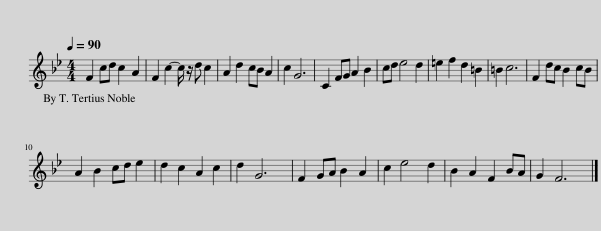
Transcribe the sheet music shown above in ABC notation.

X:1
L:1/8
Q:1/4=90
M:4/4
I:linebreak $
K:Bb
V:1 treble
V:1
 F2 cd c2 A2 | F2 c2- c/ z/ d c2 | A2 d2 cB A2 | c2 G6 | C2 FG A2 B2 | %5
 cd e4 d2 | =e2 f2 d2 =B2 | =B2 c6 | F2 dc B2 cB |$ A2 B2 cd e2 | %10
 d2 c2 A2 c2 | d2 G6 | F2 GA B2 A2 | c2 e4 d2 | B2 A2 F2 BA | %15
 G2 F6 |] %16
